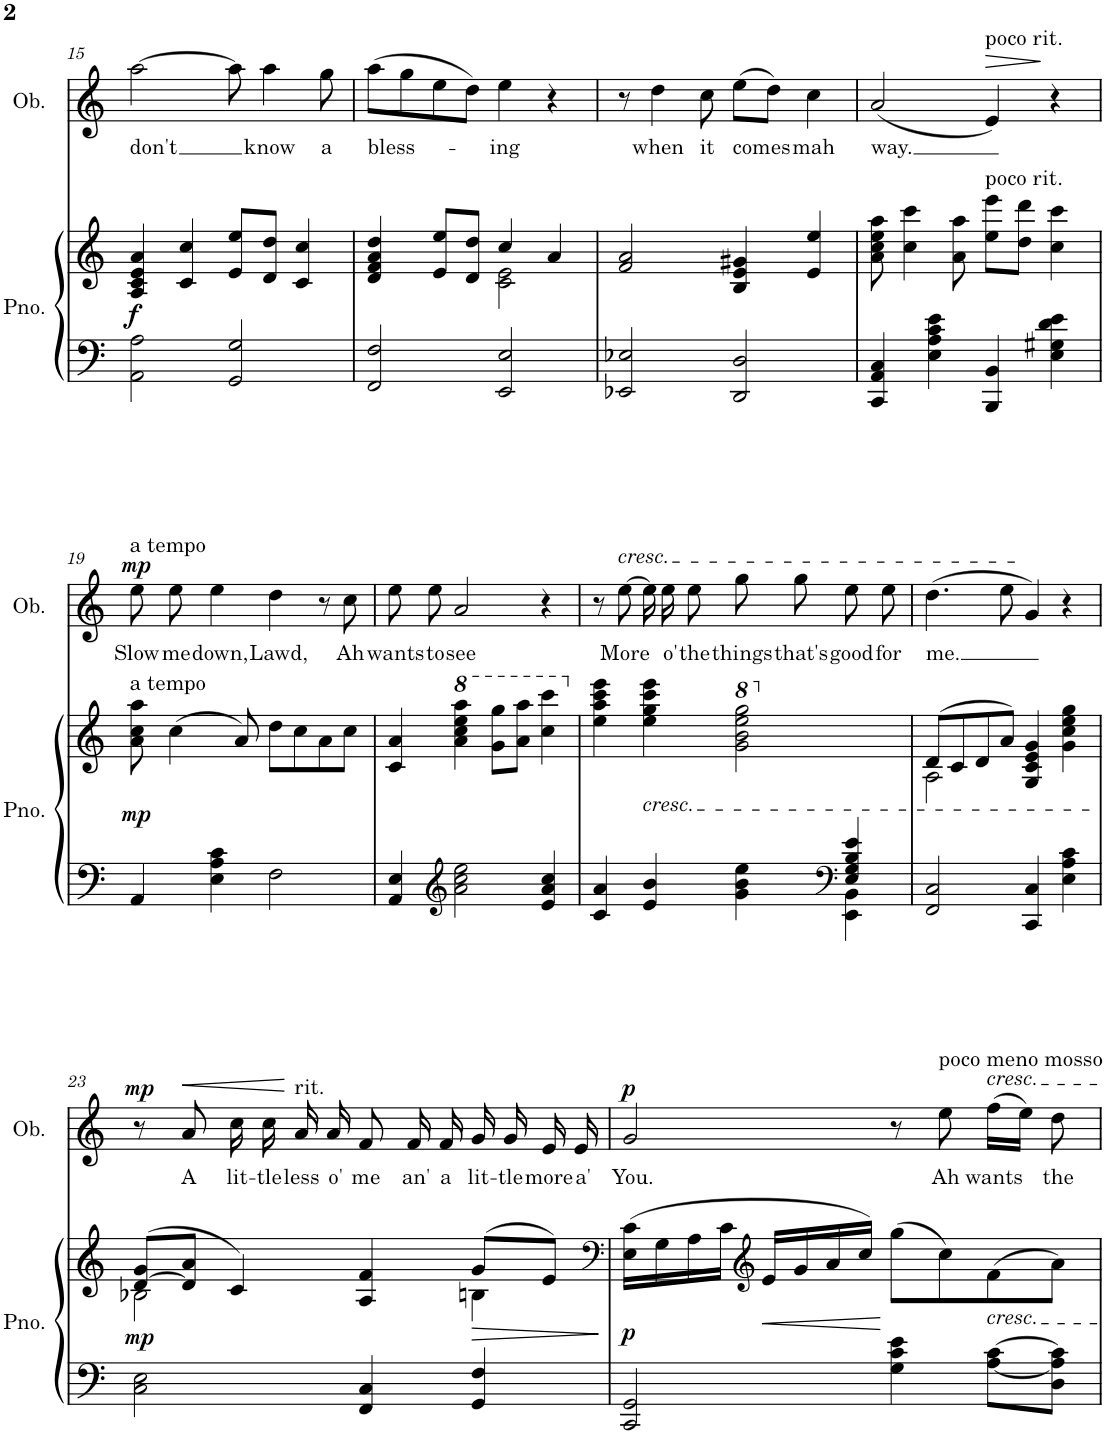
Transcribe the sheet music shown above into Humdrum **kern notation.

**kern	**kern	**dynam	**kern	**text	**dynam
*part2	*part2	*part2	*part1	*part1	*part1
*staff3	*staff2	*staff2/3	*staff1	*staff1	*staff1
*I"Piano	*	*	*I"Oboe	*	*
*I'Pno.	*	*	*I'Ob.	*	*
!!LO:PB:g=z
*clefF4	*clefG2	*	*clefG2	*	*
*k[]	*k[]	*	*k[]	*	*
*M4/4	*M4/4	*	*M4/4	*	*
=15	=15	=15	=15	=15	=15
!	!	!LO:DY:b	!	!LO:LY:b	!
2AA\ 2A\	4A/ 4c/ 4e/ 4a/	f	[2aa\	don't	.
.	4c/ 4cc/	.	.	.	.
2GG/ 2G/	8e/ 8ee/L	.	8aa\]	.	.
!	!	!	!	!LO:LY:b	!
.	8d/ 8dd/J	.	4aa\	know	.
.	4c/ 4cc/	.	.	.	.
!	!	!	!	!LO:LY:b	!
.	.	.	8gg\	a	.
=16	=16	=16	=16	=16	=16
*	*^	*	*	*	*
!	!	!	!	!	!LO:LY:b	!
2FF/ 2F/	4d/ 4f/ 4a/ 4dd/	2ryy	.	(8aa\L	bless-	.
.	.	.	.	8gg\	.	.
.	8e/ 8ee/L	.	.	8ee\	.	.
.	8d/ 8dd/J	.	.	8dd\J)	.	.
!	!	!	!	!	!LO:LY:b	!
2EE/ 2E/	4cc/	2c\ 2e\	.	4ee\	-ing	.
.	4a/	.	.	4r	.	.
*	*v	*v	*	*	*	*
=17	=17	=17	=17	=17	=17
2EE-X/ 2E-X/	2f/ 2a/	.	8r	.	.
!	!	!	!	!LO:LY:b	!
.	.	.	4dd\	when	.
!	!	!	!	!LO:LY:b	!
.	.	.	8cc\	it	.
!	!	!	!	!LO:LY:b	!
2DD/ 2D/	4B/ 4e/ 4g#X/	.	(8ee\L	comes	.
.	.	.	8dd\J)	.	.
!	!	!	!	!LO:LY:b	!
.	4e/ 4ee/	.	4cc\	mah	.
=18	=18	=18	=18	=18	=18
!	!	!	!	!LO:LY:b	!
4CC/ 4AA/ 4C/	8a\ 8cc\ 8ee\ 8aa\	.	(2a/	way.	.
.	4cc\ 4ccc\	.	.	.	.
4E\ 4A\ 4c\ 4e\	.	.	.	.	.
.	8a\ 8aa\	.	.	.	.
!	!	!	!LO:TX:a:t=poco rit.	!	!
!	!LO:TX:a:t=poco rit.	!	!	!	!
!	!	!	!	!	!LO:HP:b
4BBB/ 4BB/	8ee\ 8eee\L	.	4e/)	.	>
.	8dd\ 8ddd\J	.	.	.	.
4E\ 4G#X\ 4d\ 4e\	4cc\ 4ccc\	.	4r	.	]
!!LO:LB:g=z
=19	=19	=19	=19	=19	=19
!	!	!	!LO:TX:a:t=a tempo	!	!
!	!LO:TX:a:t=a tempo	!	!	!	!
!	!	!LO:DY:b	!	!LO:LY:b	!LO:DY:a
4AA/	8a\ 8cc\ 8aa\	mp	8ee\	Slow	mp
!	!	!	!	!LO:LY:b	!
.	(4cc\	.	8ee\	me	.
!	!	!	!	!LO:LY:b	!
4E\ 4A\ 4c\	.	.	4ee\	down,	.
.	8a/)	.	.	.	.
!	!	!	!	!LO:LY:b	!
2F\	8dd\L	.	4dd\	Lawd,	.
.	8cc\	.	.	.	.
.	8a\	.	8r	.	.
!	!	!	!	!LO:LY:b	!
.	8cc\J	.	8cc\	Ah	.
=20	=20	=20	=20	=20	=20
!	!	!	!	!LO:LY:b	!
4AA/ 4E/	4c/ 4a/	.	8ee\	wants	.
!	!	!	!	!LO:LY:b	!
.	.	.	8ee\	to	.
*clefG2	*	*	*	*	*
*	*8va	*	*	*	*
!	!	!	!	!LO:LY:b	!
2a\ 2cc\ 2ee\	4aa\ 4ccc\ 4eee\ 4aaa\	.	2a/	see	.
.	8gg\ 8ggg\L	.	.	.	.
.	8aa\ 8aaa\J	.	.	.	.
4e/ 4a/ 4cc/	4ccc\ 4cccc\	.	4r	.	.
=21	=21	=21	=21	=21	=21
*^	*	*	*	*	*
*	*	*X8va	*	*	*	*
4c/ 4a/	2.ryy	4ee\ 4aa\ 4ccc\ 4eee\	.	8r	.	.
!	!	!	!	!LO:TX:a:i:t=cresc.	!	!
!	!	!	!	!	!LO:LY:b	!
.	.	.	.	[8ee\	More	.
!	!	!LO:TX:b:i:t=cresc.	!	!	!	!
4e/ 4b/	.	4ee\ 4gg\ 4ccc\ 4eee\	.	16ee\]	.	.
!	!	!	!	!	!LO:LY:b	!
.	.	.	.	16ee\	o'	.
!	!	!	!	!	!LO:LY:b	!
.	.	.	.	8ee\	the	.
*	*	*8va	*	*	*	*
!	!	!	!	!	!LO:LY:b	!
4g\ 4b\ 4ee\	.	2gg\ 2bb\ 2eee\ 2ggg\	.	8gg\	things	.
!	!	!	!	!	!LO:LY:b	!
.	.	.	.	8gg\	that's	.
*clefF4	*	*	*	*	*	*
!	!	!	!	!	!LO:LY:b	!
4E/ 4G/ 4B/ 4e/	4EE\ 4BB\	.	.	8ee\	good	.
!	!	!	!	!	!LO:LY:b	!
.	.	.	.	8ee\	for	.
*v	*v	*	*	*	*	*
=22	=22	=22	=22	=22	=22
*	*X8va	*	*	*	*
*	*^	*	*	*	*
!	!	!	!	!	!LO:LY:b	!
2FF/ 2C/	(8d/L	2A\	.	(4.dd\	me.	.
.	8c/	.	.	.	.	.
.	8d/	.	.	.	.	.
.	8a/J)	.	.	8ee\	.	.
4CC/ 4C/	4G/ 4c/ 4e/ 4g/	2ryy	.	4g/)	.	.
4E\ 4A\ 4c\	4g\ 4cc\ 4ee\ 4gg\	.	.	4r	.	.
!!LO:LB:g=z
=23	=23	=23	=23	=23	=23	=23
!	!	!	!LO:DY:b	!	!	!LO:DY:a
2C\ 2E\	([8d/ 8g/L	2B-X\	mp	8r	.	mp
!	!	!	!	!	!LO:LY:b	!LO:HP:b
.	8d/] 8a/J	.	.	8a/	A	<
!	!	!	!	!	!LO:LY:b	!
.	4c/)	.	.	16cc\	lit-	.
!	!	!	!	!	!LO:LY:b	!
.	.	.	.	16cc\	-tle	.
!	!	!	!	!LO:TX:a:t=rit.	!	!
!	!	!	!	!	!LO:LY:b	!
.	.	.	.	16a/	less	[
!	!	!	!	!	!LO:LY:b	!
.	.	.	.	16a/	o'	.
!	!	!	!	!	!LO:LY:b	!
4FF/ 4C/	4A/ 4f/	4ryy	.	8f/	me	.
!	!	!	!	!	!LO:LY:b	!
.	.	.	.	16f/	an'	.
!	!	!	!	!	!LO:LY:b	!
.	.	.	.	16f/	a	.
!	!	!	!LO:HP:b	!	!LO:LY:b	!
4GG/ 4F/	(8g/L	4Bn\	>	16g/	lit-	.
!	!	!	!	!	!LO:LY:b	!
.	.	.	.	16g/	-tle	.
!	!	!	!	!	!LO:LY:b	!
.	8e/J)	.	.	16e/	more	.
!	!	!	!	!	!LO:LY:b	!
.	.	.	.	16e/	a'	.
*	*v	*v	*	*	*	*
.	.	]	.	.	.
=24	=24	=24	=24	=24	=24
*	*clefF4	*	*	*	*
!	!	!LO:DY:b	!	!LO:LY:b	!LO:DY:a
2CC/ 2GG/	(16E\ 16c\LL	p	2g/	You.	p
.	16G\	.	.	.	.
.	16A\	.	.	.	.
.	16c\JJ	.	.	.	.
*	*clefG2	*	*	*	*
!	!	!LO:HP:b	!	!	!
.	16e/LL	<	.	.	.
.	16g/	.	.	.	.
.	16a/	.	.	.	.
.	16cc/JJ)	.	.	.	.
4G\ 4c\ 4e\	(8gg\L	[	8r	.	.
!	!	!	!LO:TX:a:t=poco meno mosso	!	!
!	!	!	!	!LO:LY:b	!
.	8cc\)	.	8ee\	Ah	.
!	!	!	!LO:TX:a:i:t=cresc.	!	!
!	!LO:TX:b:i:t=cresc.	!	!	!	!
!	!	!	!	!LO:LY:b	!
[8A\ [8c\L	(8f\	.	(16ff\LL	wants	.
.	.	.	16ee\JJ)	.	.
!	!	!	!	!LO:LY:b	!
8D\ 8A\] 8c\]J	8a\J)	.	8dd\	the	.
=	=	=	=	=	=
*-	*-	*-	*-	*-	*-
